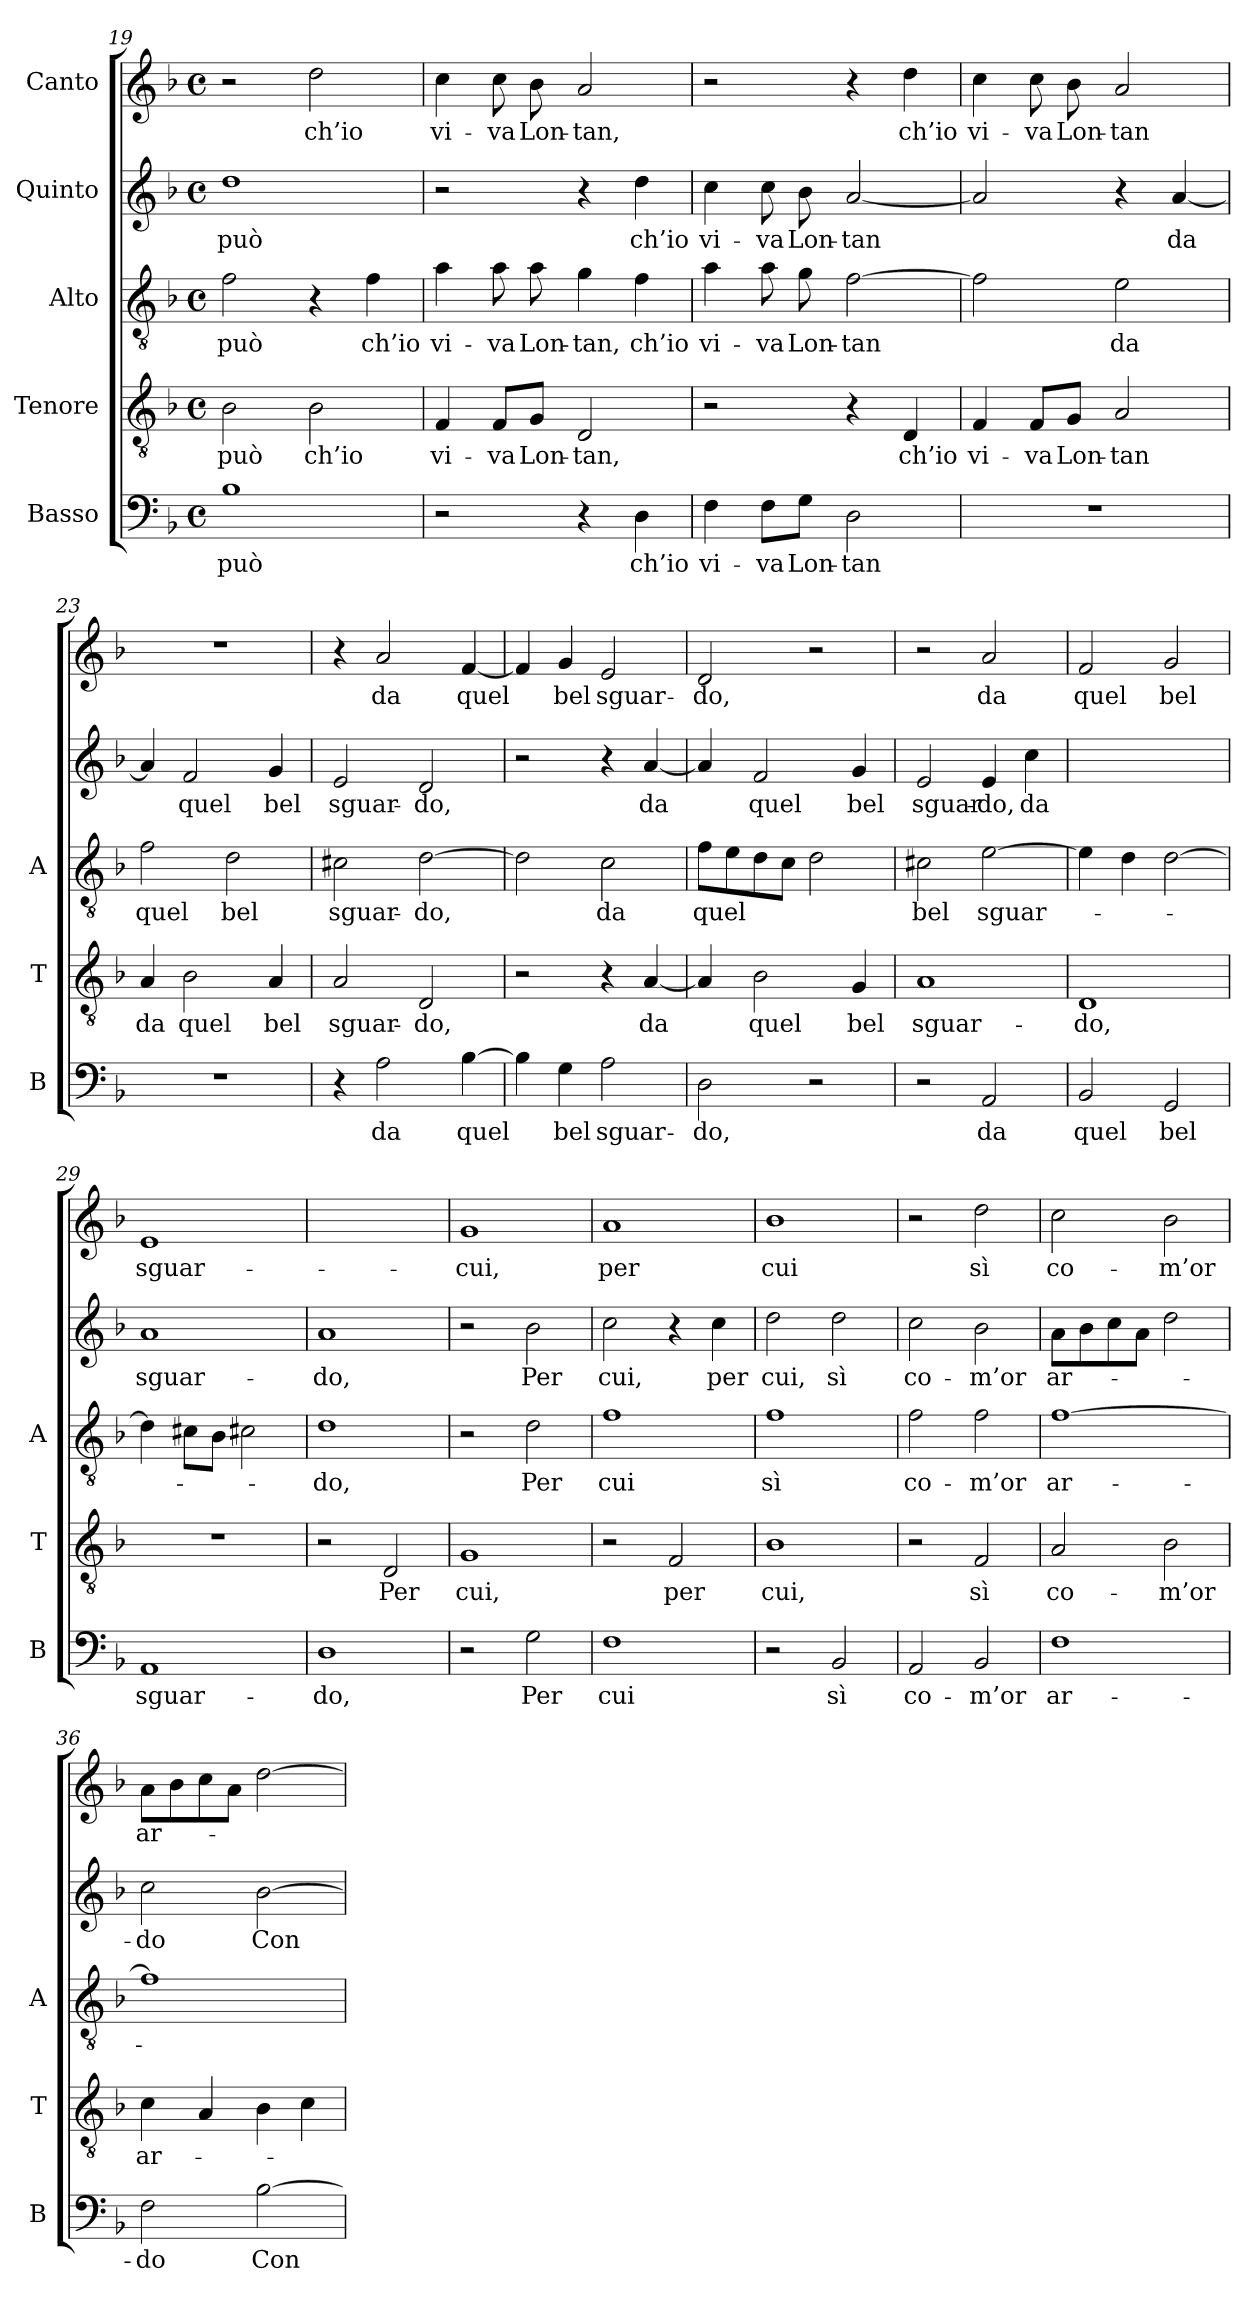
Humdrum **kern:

**kern	**text	**kern	**text	**kern	**text	**kern	**text	**kern	**text
*part5	*part5	*part4	*part4	*part3	*part3	*part2	*part2	*part1	*part1
*staff5	*staff5	*staff4	*staff4	*staff3	*staff3	*staff2	*staff2	*staff1	*staff1
*I"Basso	*	*I"Tenore	*	*I"Alto	*	*I"Quinto	*	*I"Canto	*
*I'B	*	*I'T	*	*I'A	*	*	*	*	*
*clefF4	*	*clefGv2	*	*clefGv2	*	*clefG2	*	*clefG2	*
*k[b-]	*	*k[b-]	*	*k[b-]	*	*k[b-]	*	*k[b-]	*
*F:	*	*F:	*	*F:	*	*F:	*	*F:	*
*M4/4	*	*M4/4	*	*M4/4	*	*M4/4	*	*M4/4	*
*met(c)	*	*met(c)	*	*met(c)	*	*met(c)	*	*met(c)	*
=19	=19	=19	=19	=19	=19	=19	=19	=19	=19
1B-	-può	2B-	-può	2f	-può	1dd	-può	2r	.
.	.	2B-	-ch’io	4r	.	.	.	2dd	-ch’io
.	.	.	.	4f	-ch’io	.	.	.	.
=20	=20	=20	=20	=20	=20	=20	=20	=20	=20
2r	.	4F	vi-	4a	vi-	2r	.	4cc	vi-
.	.	8F/L	-va	8a	-va	.	.	8cc	-va
.	.	8G/J	Lon-	8a	Lon-	.	.	8b-	Lon-
4r	.	2D	-tan,	4g	-tan,	4r	.	2a	-tan,
4D	-ch’io	.	.	4f	-ch’io	4dd	-ch’io	.	.
=21	=21	=21	=21	=21	=21	=21	=21	=21	=21
4F	vi-	2r	.	4a	vi-	4cc	vi-	2r	.
8F\L	-va	.	.	8a	-va	8cc	-va	.	.
8G\J	Lon-	.	.	8g	Lon-	8b-	Lon-	.	.
2D	-tan	4r	.	[2f	-tan	[2a	-tan	4r	.
.	.	4D	-ch’io	.	.	.	.	4dd	-ch’io
=22	=22	=22	=22	=22	=22	=22	=22	=22	=22
1r	.	4F	vi-	2f]	.	2a]	.	4cc	vi-
.	.	8F/L	-va	.	.	.	.	8cc	-va
.	.	8G/J	Lon-	.	.	.	.	8b-	Lon-
.	.	2A	-tan	2e	-da	4r	.	2a	-tan
.	.	.	.	.	.	[4a	-da	.	.
=23	=23	=23	=23	=23	=23	=23	=23	=23	=23
1r	.	4A	-da	2f	-quel	4a]	.	1r	.
.	.	2B-	-quel	.	.	2f	-quel	.	.
.	.	.	.	2d	-bel	.	.	.	.
.	.	4A	-bel	.	.	4g	-bel	.	.
=24	=24	=24	=24	=24	=24	=24	=24	=24	=24
4r	.	2A	sguar-	2c#X	sguar-	2e	sguar-	4r	.
2A	-da	.	.	.	.	.	.	2a	-da
.	.	2D	-do,	[2d	-do,	2d	-do,	.	.
[4B-	-quel	.	.	.	.	.	.	[4f	-quel
=25	=25	=25	=25	=25	=25	=25	=25	=25	=25
4B-]	.	2r	.	2d]	.	2r	.	4f]	.
4G	-bel	.	.	.	.	.	.	4g	-bel
2A	sguar-	4r	.	2c	-da	4r	.	2e	sguar-
.	.	[4A	-da	.	.	[4a	-da	.	.
=26	=26	=26	=26	=26	=26	=26	=26	=26	=26
2D	-do,	4A]	.	8fL	-quel	4a]	.	2d	-do,
.	.	.	.	8e	.	.	.	.	.
.	.	2B-	-quel	8d	.	2f	-quel	.	.
.	.	.	.	8cJ	.	.	.	.	.
2r	.	.	.	2d	.	.	.	2r	.
.	.	4G	-bel	.	.	4g	-bel	.	.
=27	=27	=27	=27	=27	=27	=27	=27	=27	=27
2r	.	1A	sguar-	2c#X	-bel	2e	sguar-	2r	.
2AA	-da	.	.	[2e	sguar-	4e	-do,	2a	-da
.	.	.	.	.	.	4cc	-da	.	.
=28	=28	=28	=28	=28	=28	=28	=28	=28	=28
2BB-	-quel	1D	-do,	4e]	.	1ryy	.	2f	-quel
.	.	.	.	4d	.	.	.	.	.
2GG	-bel	.	.	[2d	.	.	.	2g	-bel
=29	=29	=29	=29	=29	=29	=29	=29	=29	=29
1AA	sguar-	1r	.	4d]	.	1a	sguar-	1e	sguar-
.	.	.	.	8c#XL	.	.	.	.	.
.	.	.	.	8B-J	.	.	.	.	.
.	.	.	.	2c#X	.	.	.	.	.
=30	=30	=30	=30	=30	=30	=30	=30	=30	=30
1D	-do,	2r	.	1d	-do,	1a	-do,	1ryy	.
.	.	2D	-Per	.	.	.	.	.	.
=31	=31	=31	=31	=31	=31	=31	=31	=31	=31
2r	.	1G	-cui,	2r	.	2r	.	1g	-cui,
2G	-Per	.	.	2d	-Per	2b-	-Per	.	.
=32	=32	=32	=32	=32	=32	=32	=32	=32	=32
1F	-cui	2r	.	1f	-cui	2cc	-cui,	1a	-per
.	.	2F	-per	.	.	4r	.	.	.
.	.	.	.	.	.	4cc	-per	.	.
=33	=33	=33	=33	=33	=33	=33	=33	=33	=33
2r	.	1B-	-cui,	1f	-sì	2dd	-cui,	1b-	-cui
2BB-	-sì	.	.	.	.	2dd	-sì	.	.
=34	=34	=34	=34	=34	=34	=34	=34	=34	=34
2AA	co-	2r	.	2f	co-	2cc	co-	2r	.
2BB-	-m’or	2F	-sì	2f	-m’or	2b-	-m’or	2dd	-sì
=35	=35	=35	=35	=35	=35	=35	=35	=35	=35
1F	ar-	2A	co-	[1f	ar-	8aL	ar-	2cc	co-
.	.	.	.	.	.	8b-	.	.	.
.	.	.	.	.	.	8cc	.	.	.
.	.	.	.	.	.	8aJ	.	.	.
.	.	2B-	-m’or	.	.	2dd	.	2b-	-m’or
=36	=36	=36	=36	=36	=36	=36	=36	=36	=36
2F	-do	4c	ar-	1f]	.	2cc	-do	8aL	ar-
.	.	.	.	.	.	.	.	8b-	.
.	.	4A	.	.	.	.	.	8cc	.
.	.	.	.	.	.	.	.	8aJ	.
[2B-	-Con	4B-	.	.	.	[2b-	-Con	[2dd	.
.	.	4c	.	.	.	.	.	.	.
=	=	=	=	=	=	=	=	=	=
*-	*-	*-	*-	*-	*-	*-	*-	*-	*-
